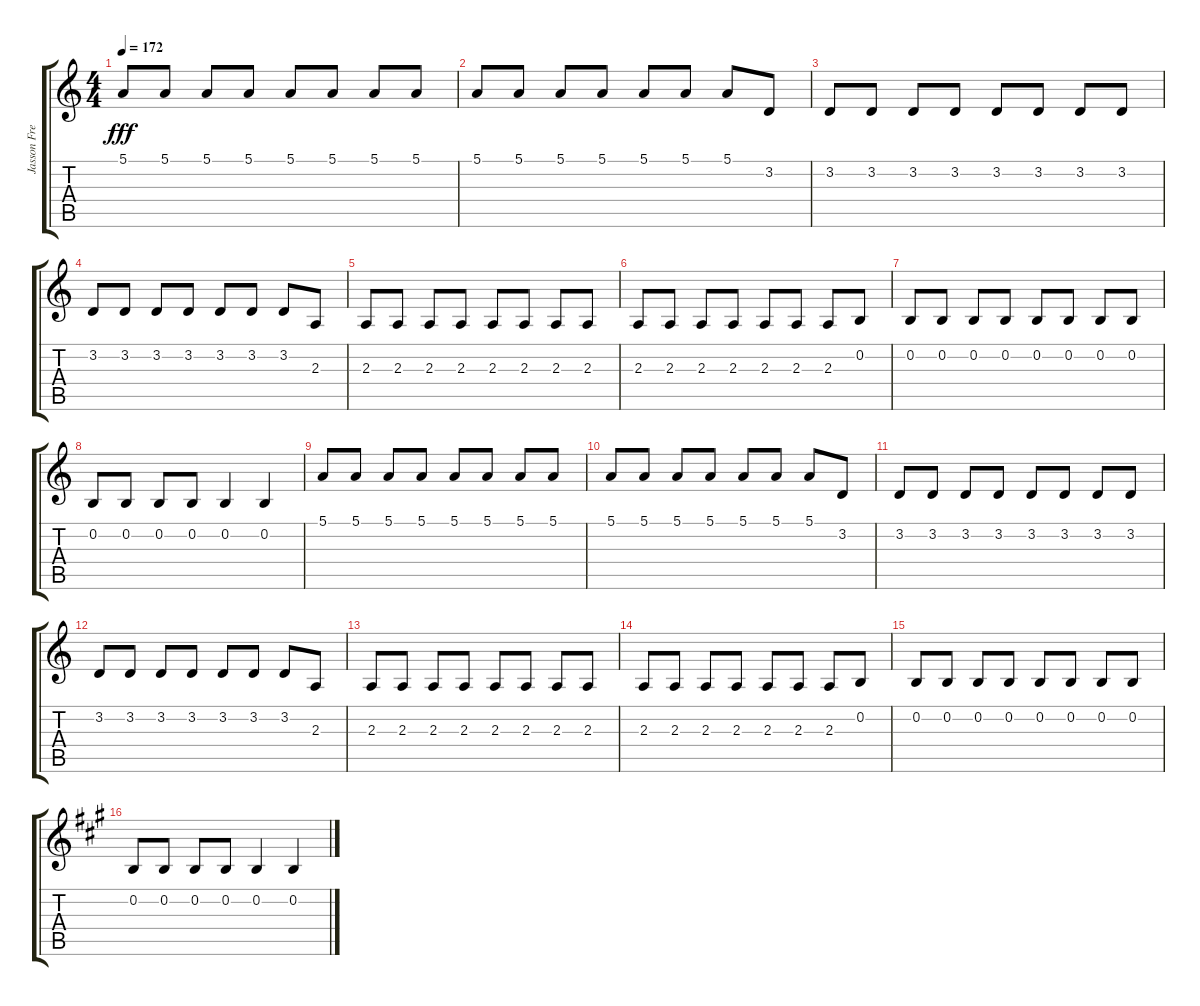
\track ("Jasson Frezze" "Jasson Fre") {instrument altosax}
\staff {score tabs}
\tuning (E4 B3 G3 D3 A2 E2) {hide}
\ts (4 4)
\tempo 172
\clef g2
\ks c
5.1.8{dy fff} 5.1.8 5.1.8 5.1.8 5.1.8 5.1.8 5.1.8 5.1.8 |
5.1.8 5.1.8 5.1.8 5.1.8 5.1.8 5.1.8 5.1.8 3.2.8 |
3.2.8 3.2.8 3.2.8 3.2.8 3.2.8 3.2.8 3.2.8 3.2.8 |
3.2.8 3.2.8 3.2.8 3.2.8 3.2.8 3.2.8 3.2.8 2.3.8 |
2.3.8 2.3.8 2.3.8 2.3.8 2.3.8 2.3.8 2.3.8 2.3.8 |
2.3.8 2.3.8 2.3.8 2.3.8 2.3.8 2.3.8 2.3.8 0.2.8 |
0.2.8 0.2.8 0.2.8 0.2.8 0.2.8 0.2.8 0.2.8 0.2.8 |
0.2.8 0.2.8 0.2.8 0.2.8 0.2.4 0.2.4 |
5.1.8 5.1.8 5.1.8 5.1.8 5.1.8 5.1.8 5.1.8 5.1.8 |
5.1.8 5.1.8 5.1.8 5.1.8 5.1.8 5.1.8 5.1.8 3.2.8 |
3.2.8 3.2.8 3.2.8 3.2.8 3.2.8 3.2.8 3.2.8 3.2.8 |
3.2.8 3.2.8 3.2.8 3.2.8 3.2.8 3.2.8 3.2.8 2.3.8 |
2.3.8 2.3.8 2.3.8 2.3.8 2.3.8 2.3.8 2.3.8 2.3.8 |
2.3.8 2.3.8 2.3.8 2.3.8 2.3.8 2.3.8 2.3.8 0.2.8 |
0.2.8 0.2.8 0.2.8 0.2.8 0.2.8 0.2.8 0.2.8 0.2.8 |
\ks a
0.2.8 0.2.8 0.2.8 0.2.8 0.2.4 0.2.4
